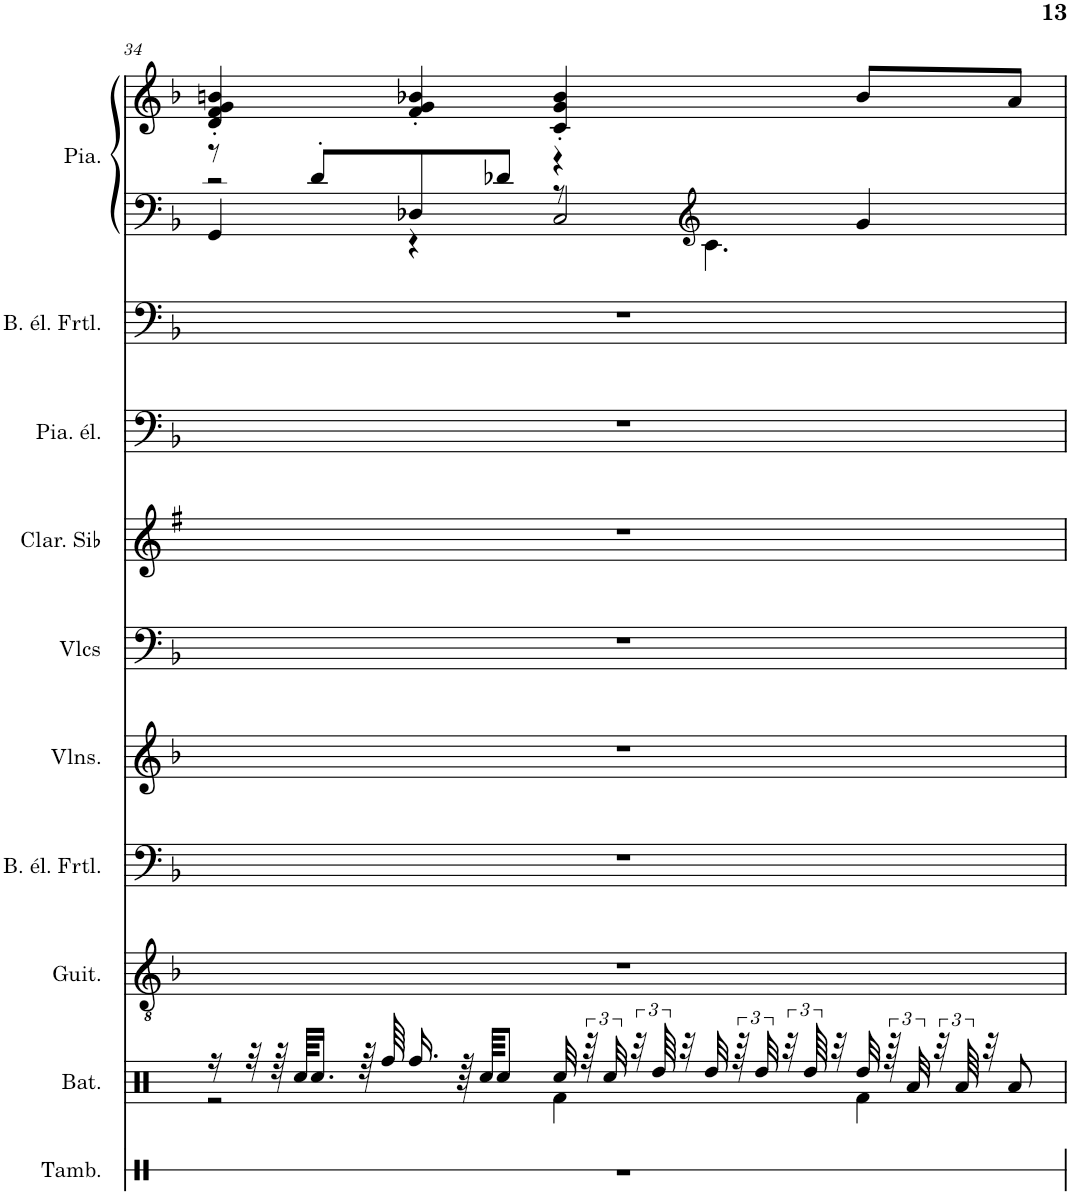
**kern	**kern	**kern	**kern	**kern	**kern	**kern	**kern	**kern	**kern	**kern
*part10	*part9	*part8	*part7	*part6	*part5	*part4	*part3	*part2	*part1	*part1
*staff11	*staff10	*staff9	*staff8	*staff7	*staff6	*staff5	*staff4	*staff3	*staff2	*staff1
*I"Tambourin, PERC	*I"Batterie, DRUMS	*I"Guitare acoustique, JAZ GTR	*I"Basse électrique fretless, FR BASS b	*I"Violons, Hi String	*I"Violoncelles, STRINGS	*I"Clarinette en Sib	*I"Piano électrique, E PIANO2	*I"Basse électrique fretless, FR BASS	*I"Piano, PIANO1	*
*I'Tamb.	*I'Bat.	*I'Guit.	*I'B. él. Frtl.	*I'Vlns.	*I'Vlcs	*I'Clar. Sib	*I'Pia. él.	*I'B. él. Frtl.	*I'Pia.	*
!!LO:PB:g=z
*clefX	*clefX	*clefGv2	*clefF4	*clefG2	*clefF4	*clefG2	*clefF4	*clefF4	*clefG2	*clefG2
*	*	*	*Trd7c12	*	*	*Trd1c2	*	*Trd7c12	*	*
*k[]	*k[]	*k[b-]	*k[b-]	*k[b-]	*k[b-]	*k[f#]	*k[b-]	*k[b-]	*k[b-]	*k[b-]
*M4/4	*M4/4	*M4/4	*M4/4	*M4/4	*M4/4	*M4/4	*M4/4	*M4/4	*M4/4	*M4/4
=34	=34	=34	=34	=34	=34	=34	=34	=34	=34	=34
*	*^	*	*	*	*	*	*	*	*^	*
*	*	*	*	*	*	*	*	*	*	*	*^	*
1r	16r	2r	1r	1r	1r	1r	1r	1r	1r	8r	2r	4GG/	4d/' 4f/' 4g/' 4bn/'
.	32r	.	.	.	.	.	.	.	.	.	.	.	.
.	64r	.	.	.	.	.	.	.	.	.	.	.	.
.	64Rcc/KKLL	.	.	.	.	.	.	.	.	.	.	.	.
.	16.Rcc/JJ	.	.	.	.	.	.	.	.	8d'/L	.	.	.
.	64r	.	.	.	.	.	.	.	.	.	.	.	.
.	64Rff/	.	.	.	.	.	.	.	.	.	.	.	.
.	16.Rff/	.	.	.	.	.	.	.	.	8D-X/	.	4r	4f/' 4g/' 4b-X/'
.	64r	.	.	.	.	.	.	.	.	.	.	.	.
.	64Rcc/KKKL	.	.	.	.	.	.	.	.	.	.	.	.
.	8Rcc/J	.	.	.	.	.	.	.	.	8d-X/J	.	.	.
.	32Rcc/	4Rf\	.	.	.	.	.	.	.	4r	8r	2C/	4c/' 4g/' 4b-/'
.	96r	.	.	.	.	.	.	.	.	.	.	.	.
.	48Rcc/	.	.	.	.	.	.	.	.	.	.	.	.
.	48r	.	.	.	.	.	.	.	.	.	.	.	.
.	96Rdd/	.	.	.	.	.	.	.	.	.	.	.	.
.	32r	.	.	.	.	.	.	.	.	.	.	.	.
*	*	*	*	*	*	*	*	*	*	*clefG2	*	*	*
.	32Rdd/	.	.	.	.	.	.	.	.	.	4.c\	.	.
.	96r	.	.	.	.	.	.	.	.	.	.	.	.
.	48Rdd/	.	.	.	.	.	.	.	.	.	.	.	.
.	48r	.	.	.	.	.	.	.	.	.	.	.	.
.	96Rdd/	.	.	.	.	.	.	.	.	.	.	.	.
.	32r	.	.	.	.	.	.	.	.	.	.	.	.
.	32Rdd/	4Rf\	.	.	.	.	.	.	.	4g/	.	.	8b-/L
.	96r	.	.	.	.	.	.	.	.	.	.	.	.
.	48Ra/	.	.	.	.	.	.	.	.	.	.	.	.
.	48r	.	.	.	.	.	.	.	.	.	.	.	.
.	96Ra/	.	.	.	.	.	.	.	.	.	.	.	.
.	32r	.	.	.	.	.	.	.	.	.	.	.	.
.	8Ra/	.	.	.	.	.	.	.	.	.	.	.	8a/J
*	*v	*v	*	*	*	*	*	*	*	*v	*v	*v	*
=	=	=	=	=	=	=	=	=	=	=
*-	*-	*-	*-	*-	*-	*-	*-	*-	*-	*-
